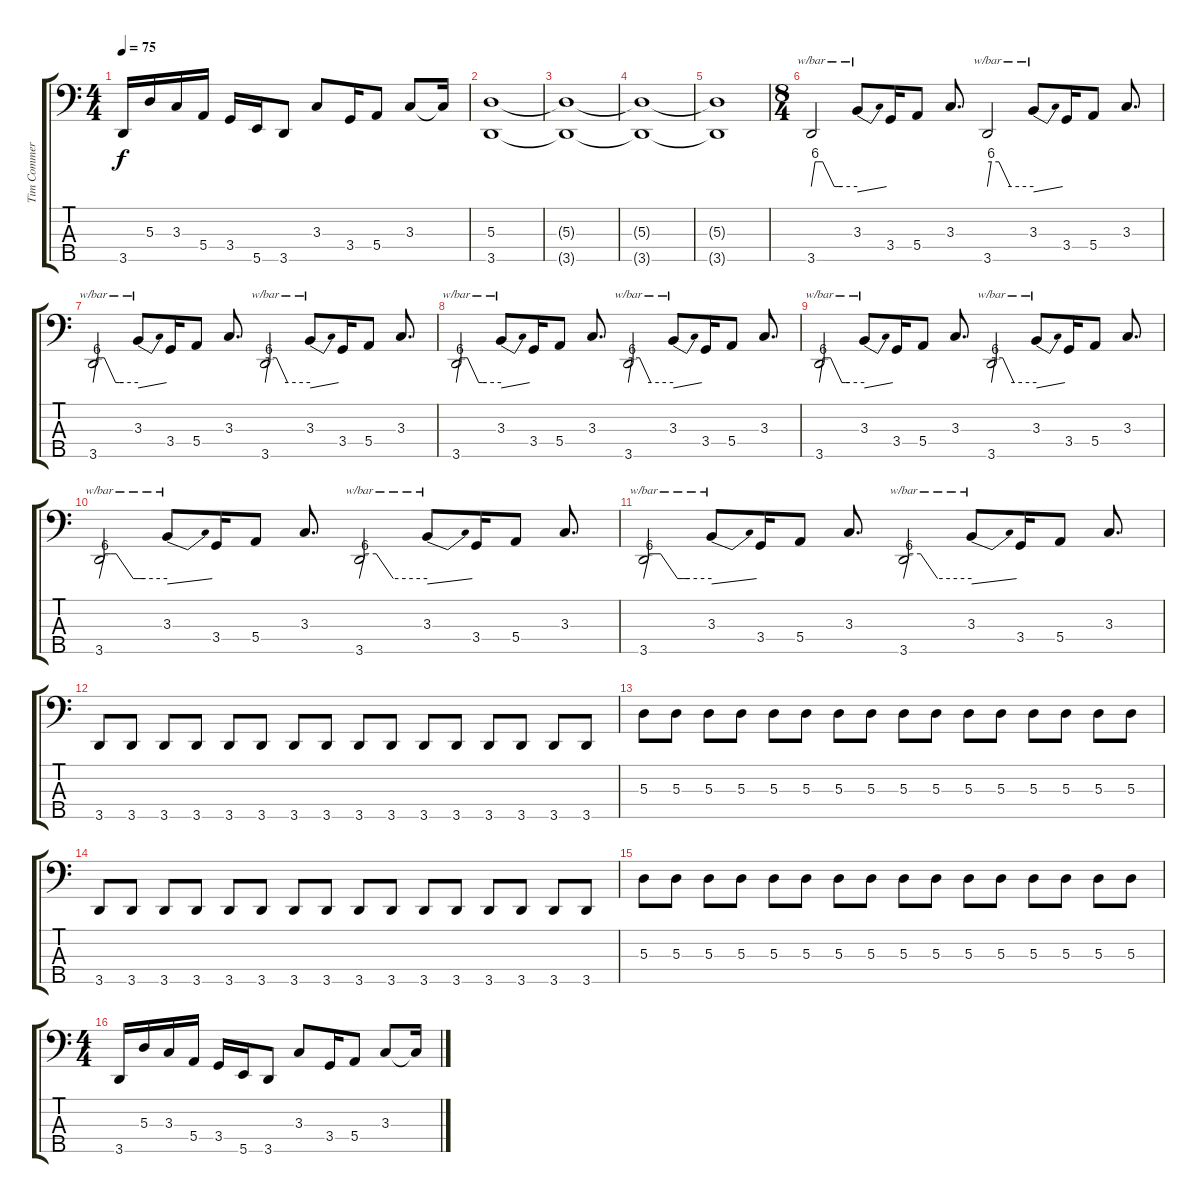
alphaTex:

\track ("Tim Commerford" "Tim Commer") {instrument electricbassfinger}
\staff {score tabs}
\tuning (G2 D2 A1 E1 B0) {hide}
\ts (4 4)
\tempo 75
\clef f4
\ks c
3.5.16{dy f} 5.3.16 3.3.16 5.4.16 3.4.16 5.5.16 3.5.8 3.3.8 3.4.16 5.4.8 3.3.8 3.3{t}.16 |
(5.3 3.5).1 |
(5.3{t} 3.5{t}).1 |
(5.3{t} 3.5{t}).1 |
(5.3{t} 3.5{t}).1 |
\ts (8 4)
3.5.2{tbe (custom default 0 0 5 24 10 24 15 24 30 0 35 0 40 0 60 0)} 3.3.8{tbe (dive default 0 -2 60 0)} 3.4.16 5.4.8 3.3.8{d} 3.5.2{tbe (custom default 0 0 5 24 15 24 30 0 60 0)} 3.3.8{tbe (dive default 0 -2 60 0)} 3.4.16 5.4.8 3.3.8{d} |
3.5.2{tbe (custom default 0 0 5 24 10 24 15 24 30 0 35 0 40 0 60 0)} 3.3.8{tbe (dive default 0 -2 60 0)} 3.4.16 5.4.8 3.3.8{d} 3.5.2{tbe (custom default 0 0 5 24 15 24 30 0 60 0)} 3.3.8{tbe (dive default 0 -2 60 0)} 3.4.16 5.4.8 3.3.8{d} |
3.5.2{tbe (custom default 0 0 5 24 10 24 15 24 30 0 35 0 40 0 60 0)} 3.3.8{tbe (dive default 0 -2 60 0)} 3.4.16 5.4.8 3.3.8{d} 3.5.2{tbe (custom default 0 0 5 24 15 24 30 0 60 0)} 3.3.8{tbe (dive default 0 -2 60 0)} 3.4.16 5.4.8 3.3.8{d} |
3.5.2{tbe (custom default 0 0 5 24 10 24 15 24 30 0 35 0 40 0 60 0)} 3.3.8{tbe (dive default 0 -2 60 0)} 3.4.16 5.4.8 3.3.8{d} 3.5.2{tbe (custom default 0 0 5 24 15 24 30 0 60 0)} 3.3.8{tbe (dive default 0 -2 60 0)} 3.4.16 5.4.8 3.3.8{d} |
3.5.2{tbe (custom default 0 0 5 24 10 24 15 24 30 0 35 0 40 0 60 0)} 3.3.8{tbe (dive default 0 -2 60 0)} 3.4.16 5.4.8 3.3.8{d} 3.5.2{tbe (custom default 0 0 5 24 15 24 30 0 60 0)} 3.3.8{tbe (dive default 0 -2 60 0)} 3.4.16 5.4.8 3.3.8{d} |
3.5.2{tbe (custom default 0 0 5 24 10 24 15 24 30 0 35 0 40 0 60 0)} 3.3.8{tbe (dive default 0 -2 60 0)} 3.4.16 5.4.8 3.3.8{d} 3.5.2{tbe (custom default 0 0 5 24 15 24 30 0 60 0)} 3.3.8{tbe (dive default 0 -2 60 0)} 3.4.16 5.4.8 3.3.8{d} |
3.5.8 3.5.8 3.5.8 3.5.8 3.5.8 3.5.8 3.5.8 3.5.8 3.5.8 3.5.8 3.5.8 3.5.8 3.5.8 3.5.8 3.5.8 3.5.8 |
5.3.8 5.3.8 5.3.8 5.3.8 5.3.8 5.3.8 5.3.8 5.3.8 5.3.8 5.3.8 5.3.8 5.3.8 5.3.8 5.3.8 5.3.8 5.3.8 |
3.5.8 3.5.8 3.5.8 3.5.8 3.5.8 3.5.8 3.5.8 3.5.8 3.5.8 3.5.8 3.5.8 3.5.8 3.5.8 3.5.8 3.5.8 3.5.8 |
5.3.8 5.3.8 5.3.8 5.3.8 5.3.8 5.3.8 5.3.8 5.3.8 5.3.8 5.3.8 5.3.8 5.3.8 5.3.8 5.3.8 5.3.8 5.3.8 |
\ts (4 4)
3.5.16 5.3.16 3.3.16 5.4.16 3.4.16 5.5.16 3.5.8 3.3.8 3.4.16 5.4.8 3.3.8 3.3{t}.16
